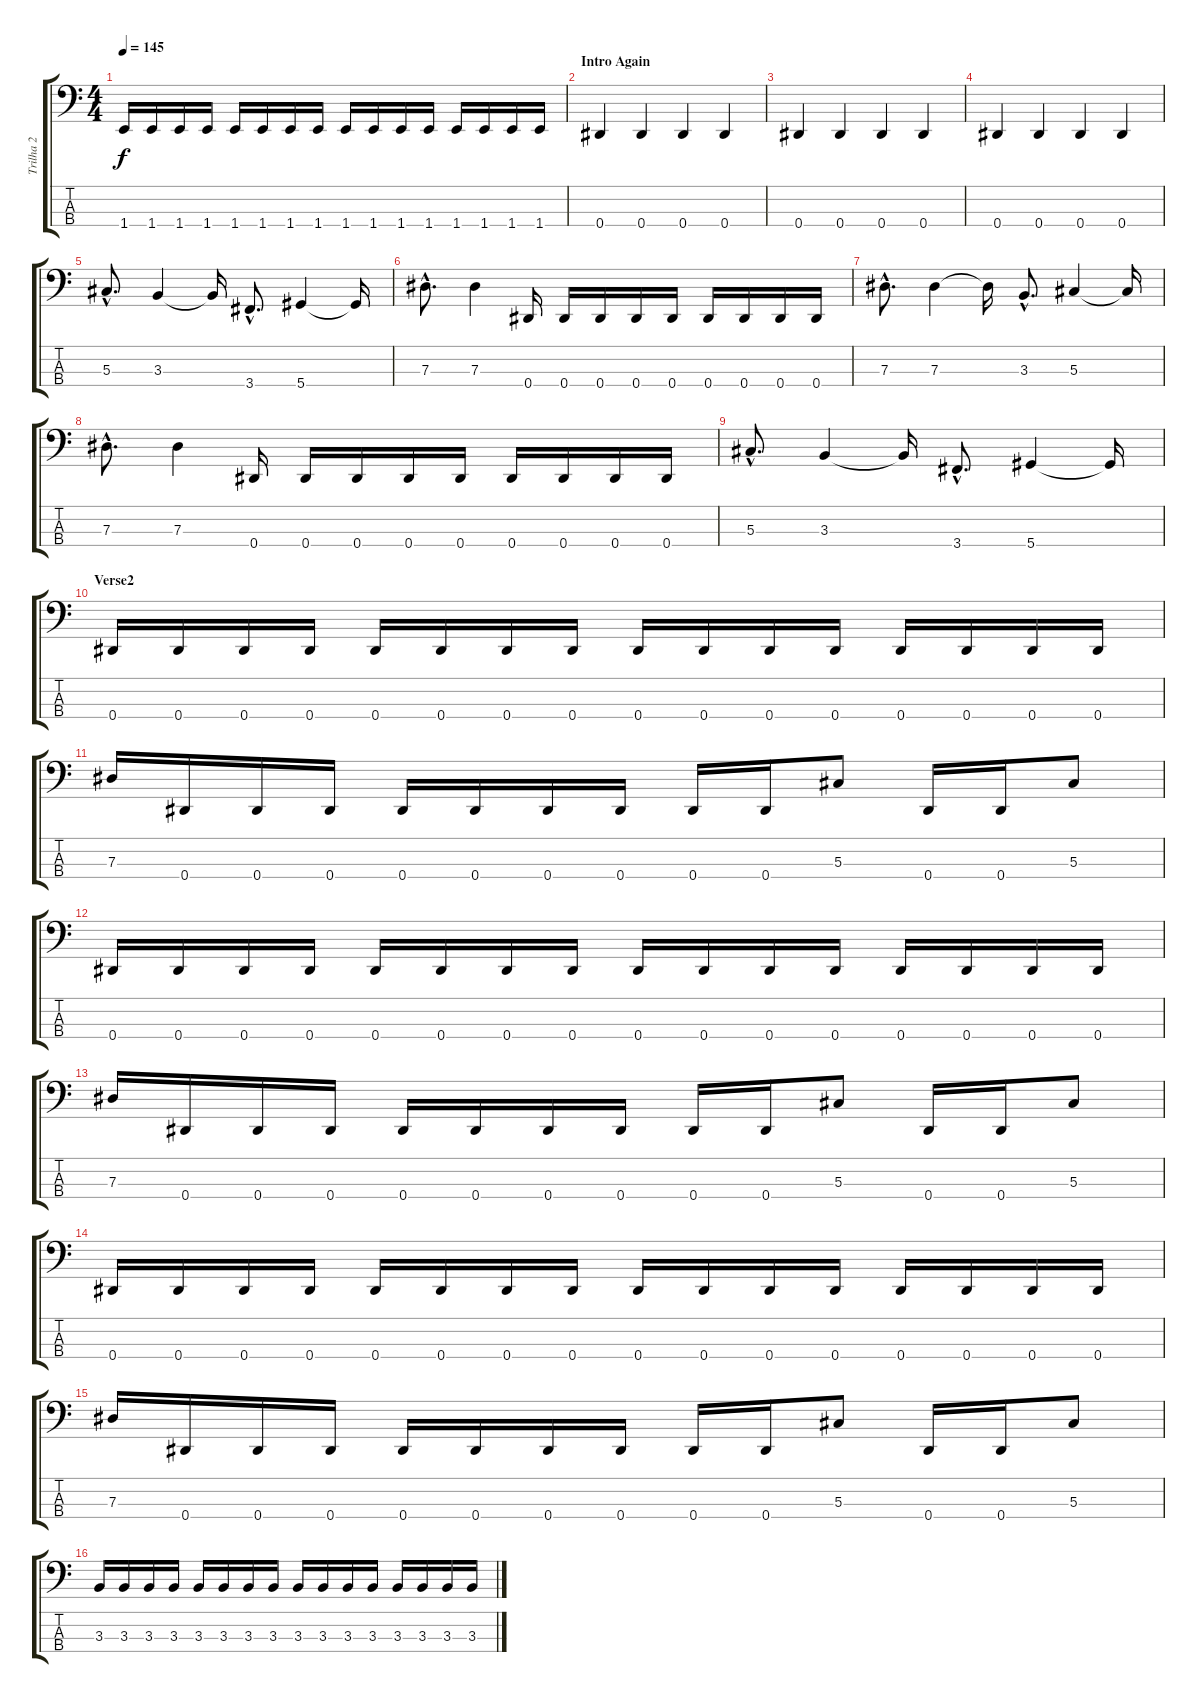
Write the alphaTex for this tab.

\track ("Trilha 2" "Trilha 2") {instrument electricbasspick}
\staff {score tabs}
\tuning (Gb2 Db2 Ab1 Eb1) {hide}
\ts (4 4)
\tempo 145
\clef f4
\ks c
1.4.16{dy f} 1.4.16 1.4.16 1.4.16 1.4.16 1.4.16 1.4.16 1.4.16 1.4.16 1.4.16 1.4.16 1.4.16 1.4.16 1.4.16 1.4.16 1.4.16 |
\section ("" "Intro Again")
0.4.4 0.4.4 0.4.4 0.4.4 |
0.4.4 0.4.4 0.4.4 0.4.4 |
0.4.4 0.4.4 0.4.4 0.4.4 |
5.3{hac}.8{d} 3.3.4 3.3{t}.16 3.4{hac}.8{d} 5.4.4 5.4{t}.16 |
7.3{hac}.8{d} 7.3.4 0.4.16 0.4.16 0.4.16 0.4.16 0.4.16 0.4.16 0.4.16 0.4.16 0.4.16 |
7.3{hac}.8{d} 7.3.4 7.3{t}.16 3.3{hac}.8{d} 5.3.4 5.3{t}.16 |
7.3{hac}.8{d} 7.3.4 0.4.16 0.4.16 0.4.16 0.4.16 0.4.16 0.4.16 0.4.16 0.4.16 0.4.16 |
5.3{hac}.8{d} 3.3.4 3.3{t}.16 3.4{hac}.8{d} 5.4.4 5.4{t}.16 |
\section ("" "Verse2")
0.4.16 0.4.16 0.4.16 0.4.16 0.4.16 0.4.16 0.4.16 0.4.16 0.4.16 0.4.16 0.4.16 0.4.16 0.4.16 0.4.16 0.4.16 0.4.16 |
7.3.16 0.4.16 0.4.16 0.4.16 0.4.16 0.4.16 0.4.16 0.4.16 0.4.16 0.4.16 5.3.8 0.4.16 0.4.16 5.3.8 |
0.4.16 0.4.16 0.4.16 0.4.16 0.4.16 0.4.16 0.4.16 0.4.16 0.4.16 0.4.16 0.4.16 0.4.16 0.4.16 0.4.16 0.4.16 0.4.16 |
7.3.16 0.4.16 0.4.16 0.4.16 0.4.16 0.4.16 0.4.16 0.4.16 0.4.16 0.4.16 5.3.8 0.4.16 0.4.16 5.3.8 |
0.4.16 0.4.16 0.4.16 0.4.16 0.4.16 0.4.16 0.4.16 0.4.16 0.4.16 0.4.16 0.4.16 0.4.16 0.4.16 0.4.16 0.4.16 0.4.16 |
7.3.16 0.4.16 0.4.16 0.4.16 0.4.16 0.4.16 0.4.16 0.4.16 0.4.16 0.4.16 5.3.8 0.4.16 0.4.16 5.3.8 |
3.3.16 3.3.16 3.3.16 3.3.16 3.3.16 3.3.16 3.3.16 3.3.16 3.3.16 3.3.16 3.3.16 3.3.16 3.3.16 3.3.16 3.3.16 3.3.16
